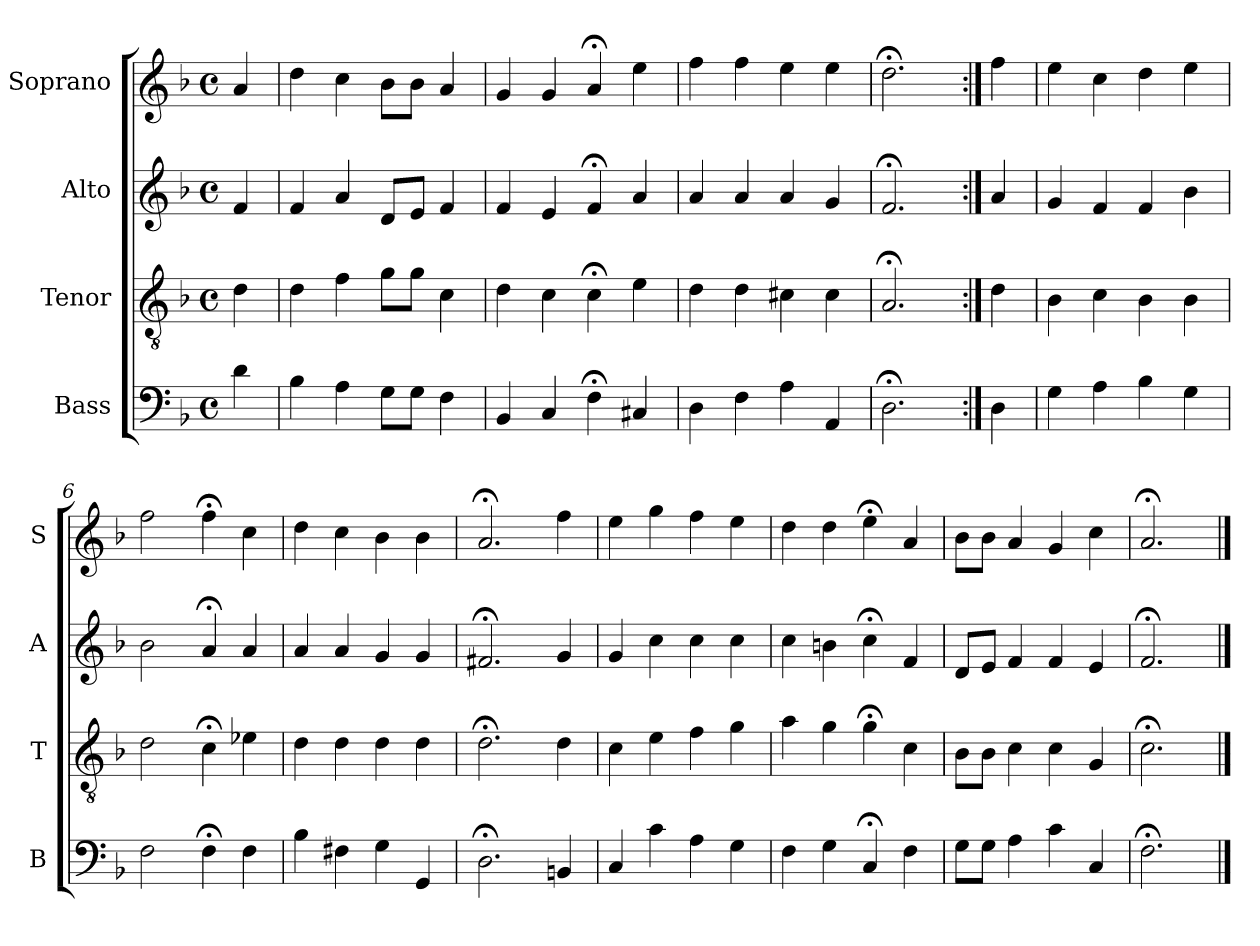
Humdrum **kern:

**kern	**kern	**kern	**kern
*part4	*part3	*part2	*part1
*staff4	*staff3	*staff2	*staff1
*I"Bass	*I"Tenor	*I"Alto	*I"Soprano
*I'B	*I'T	*I'A	*I'S
*clefF4	*clefGv2	*clefG2	*clefG2
*k[b-]	*k[b-]	*k[b-]	*k[b-]
*F:	*F:	*F:	*F:
*M4/4	*M4/4	*M4/4	*M4/4
*met(c)	*met(c)	*met(c)	*met(c)
*MM100	*MM100	*MM100	*MM100
=	=	=	=
4d	4d	4f	4a
=1	=1	=1	=1
4B-	4d	4f	4dd
4A	4f	4a	4cc
8GL	8gL	8dL	8b-L
8GJ	8gJ	8eJ	8b-J
4F	4c	4f	4a
=2	=2	=2	=2
4BB-	4d	4f	4g
4C	4c	4e	4g
4F;<	4c;<	4f;<	4a;<
4C#X	4e	4a	4ee
=3	=3	=3	=3
4D	4d	4a	4ff
4F	4d	4a	4ff
4A	4c#X	4a	4ee
4AA	4c#	4g	4ee
=4	=4	=4	=4
2.D;<	2.A;<	2.f;<	2.dd;<
=:|!	=:|!	=:|!	=:|!
4D	4d	4a	4ff
=5	=5	=5	=5
4G	4B-	4g	4ee
4A	4c	4f	4cc
4B-	4B-	4f	4dd
4G	4B-	4b-	4ee
=6	=6	=6	=6
2F	2d	2b-	2ff
4F;<	4c;<	4a;<	4ff;<
4F	4e-X	4a	4cc
=7	=7	=7	=7
4B-	4d	4a	4dd
4F#X	4d	4a	4cc
4G	4d	4g	4b-
4GG	4d	4g	4b-
=8	=8	=8	=8
2.D;<	2.d;<	2.f#X;<	2.a;<
4BBn	4d	4g	4ff
=9	=9	=9	=9
4C	4c	4g	4ee
4c	4e	4cc	4gg
4A	4f	4cc	4ff
4G	4g	4cc	4ee
=10	=10	=10	=10
4F	4a	4cc	4dd
4G	4g	4bn	4dd
4C;<	4g;<	4cc;<	4ee;<
4F	4c	4f	4a
=11	=11	=11	=11
8GL	8B-L	8dL	8b-L
8GJ	8B-J	8eJ	8b-J
4A	4c	4f	4a
4c	4c	4f	4g
4C	4G	4e	4cc
=12	=12	=12	=12
2.F;<	2.c;<	2.f;<	2.a;<
==	==	==	==
*-	*-	*-	*-
